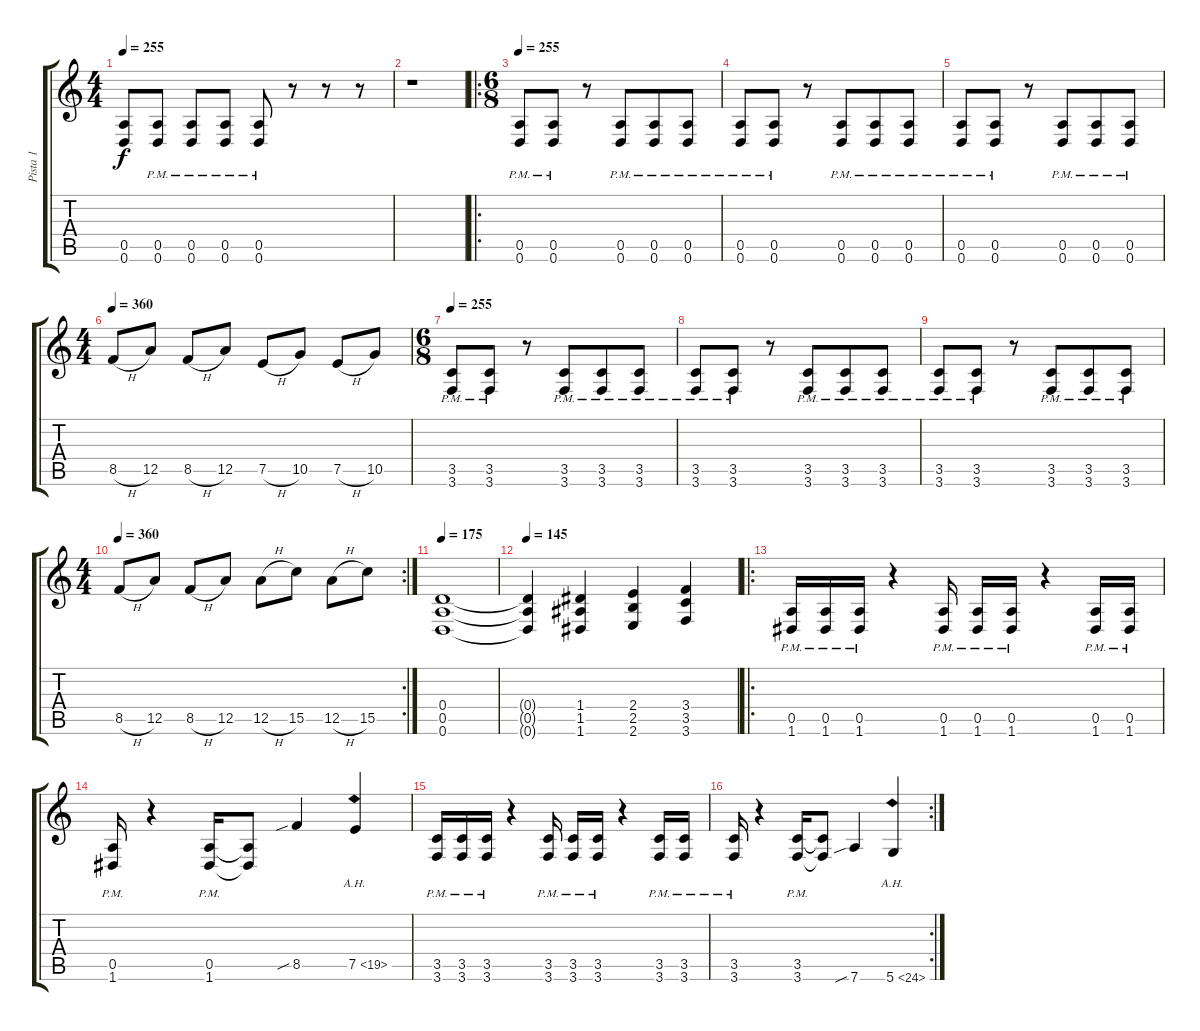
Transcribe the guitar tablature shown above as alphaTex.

\track ("Pista 1" "Pista 1") {instrument overdrivenguitar}
\staff {score tabs}
\tuning (E4 B3 G3 D3 A2 D2) {hide}
\ts (4 4)
\tempo 255
\clef g2
\ks c
(0.5{t} 0.6{t}).8{dy f} (0.5{pm} 0.6{pm}).8 (0.5{pm} 0.6{pm}).8 (0.5{pm} 0.6{pm}).8 (0.5{pm} 0.6{pm}).8 r.8 r.8 r.8 |
r.1 |
\ro
\ts (6 8)
\tempo 255
(0.5{pm} 0.6{pm}).8 (0.5{pm} 0.6{pm}).8 r.8 (0.5{pm} 0.6{pm}).8 (0.5{pm} 0.6{pm}).8 (0.5{pm} 0.6{pm}).8 |
(0.5{pm} 0.6{pm}).8 (0.5{pm} 0.6{pm}).8 r.8 (0.5{pm} 0.6{pm}).8 (0.5{pm} 0.6{pm}).8 (0.5{pm} 0.6{pm}).8 |
(0.5{pm} 0.6{pm}).8 (0.5{pm} 0.6{pm}).8 r.8 (0.5{pm} 0.6{pm}).8 (0.5{pm} 0.6{pm}).8 (0.5{pm} 0.6{pm}).8 |
\ts (4 4)
\tempo 360
8.5{h}.8 12.5.8 8.5{h}.8 12.5.8 7.5{h}.8 10.5.8 7.5{h}.8 10.5.8 |
\ts (6 8)
\tempo 255
(3.5{pm} 3.6{pm}).8 (3.5{pm} 3.6{pm}).8 r.8 (3.5{pm} 3.6{pm}).8 (3.5{pm} 3.6{pm}).8 (3.5{pm} 3.6{pm}).8 |
(3.5{pm} 3.6{pm}).8 (3.5{pm} 3.6{pm}).8 r.8 (3.5{pm} 3.6{pm}).8 (3.5{pm} 3.6{pm}).8 (3.5{pm} 3.6{pm}).8 |
(3.5{pm} 3.6{pm}).8 (3.5{pm} 3.6{pm}).8 r.8 (3.5{pm} 3.6{pm}).8 (3.5{pm} 3.6{pm}).8 (3.5{pm} 3.6{pm}).8 |
\rc 2
\ts (4 4)
\tempo 360
8.5{h}.8 12.5.8 8.5{h}.8 12.5.8 12.5{h}.8 15.5.8 12.5{h}.8 15.5.8 |
\tempo 175
(0.4 0.5 0.6).1 |
\tempo 145
(0.4{t} 0.5{t} 0.6{t}).4 (1.4 1.5 1.6).4 (2.4 2.5 2.6).4 (3.4 3.5 3.6).4 |
\ro
(0.5{pm} 1.6).16 (0.5{pm} 1.6).16 (0.5{pm} 1.6).16 r.4 (0.5{pm} 1.6).16 (0.5{pm} 1.6).16 (0.5{pm} 1.6).16 r.4 (0.5{pm} 1.6).16 (0.5{pm} 1.6).16 |
(0.5{pm} 1.6).16 r.4 (0.5{pm} 1.6).16 (0.5{t} 1.6{t}).8 8.5{sib}.4 7.5{ah 12}.4 |
(3.5{pm} 3.6).16 (3.5{pm} 3.6).16 (3.5{pm} 3.6).16 r.4 (3.5{pm} 3.6).16 (3.5{pm} 3.6).16 (3.5{pm} 3.6).16 r.4 (3.5{pm} 3.6).16 (3.5{pm} 3.6).16 |
\rc 2
(3.5{pm} 3.6).16 r.4 (3.5{pm} 3.6).16 (3.5{t} 3.6{t}).8 7.6{sib}.4 5.6{ah 19}.4
